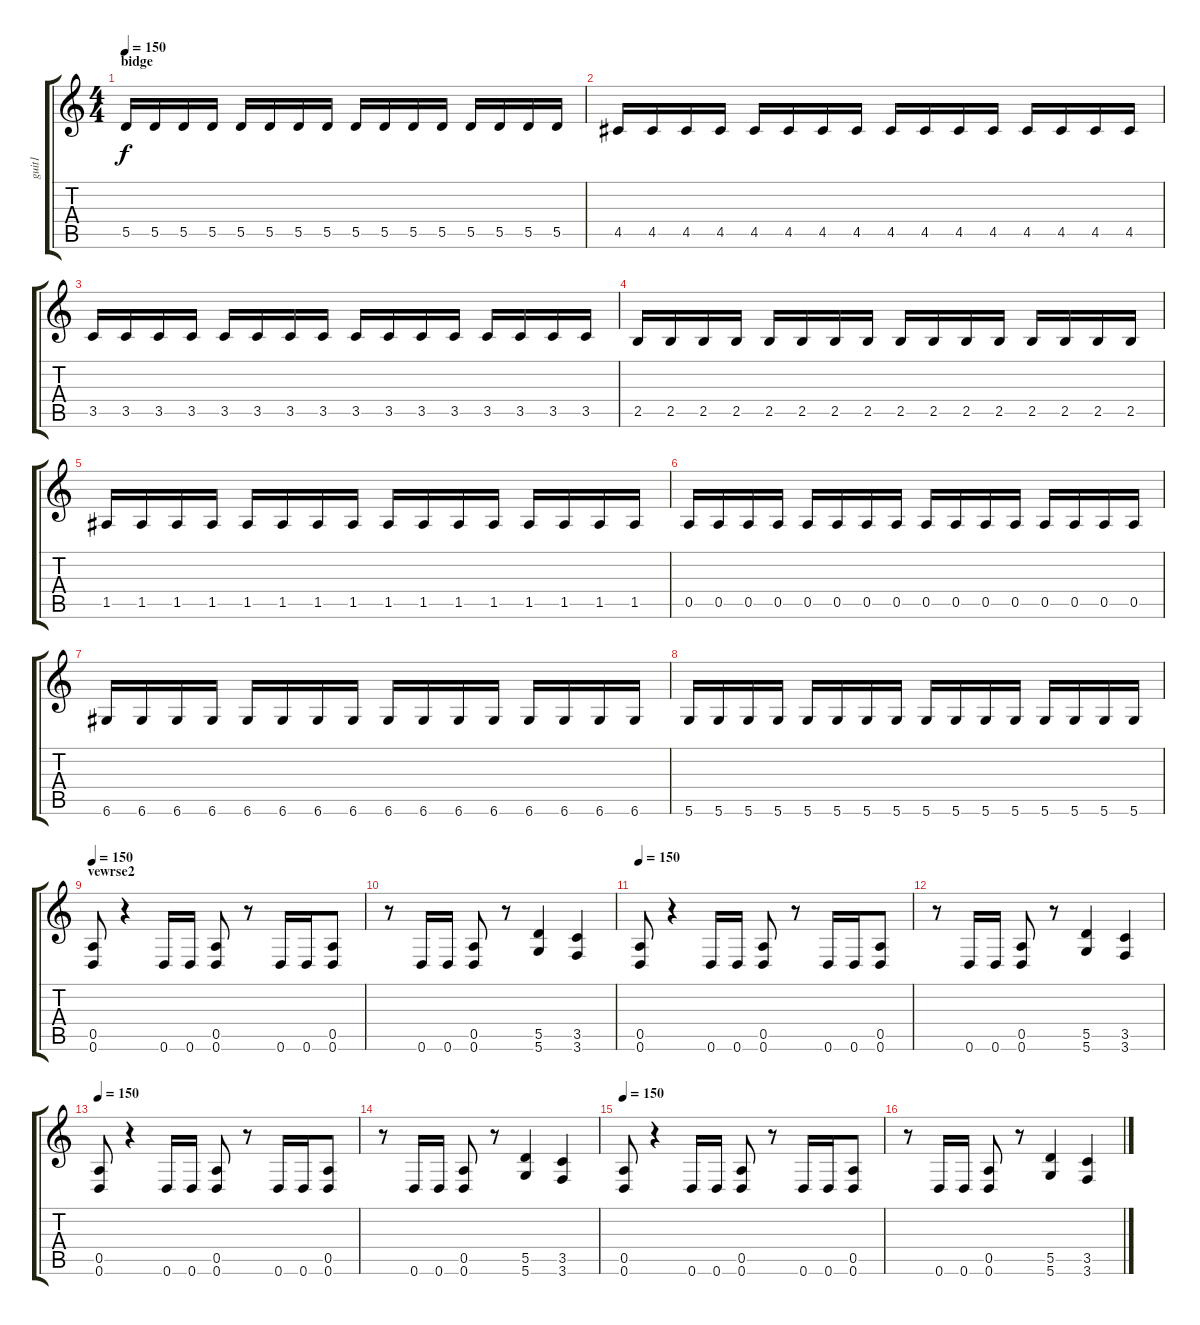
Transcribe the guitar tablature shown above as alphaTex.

\track ("guit1" "guit1") {instrument distortionguitar}
\staff {score tabs}
\tuning (E4 B3 G3 D3 A2 D2) {hide}
\ts (4 4)
\section ("" "bidge")
\tempo 150
\clef g2
\ks c
5.5.16{dy f} 5.5.16 5.5.16 5.5.16 5.5.16 5.5.16 5.5.16 5.5.16 5.5.16 5.5.16 5.5.16 5.5.16 5.5.16 5.5.16 5.5.16 5.5.16 |
4.5.16 4.5.16 4.5.16 4.5.16 4.5.16 4.5.16 4.5.16 4.5.16 4.5.16 4.5.16 4.5.16 4.5.16 4.5.16 4.5.16 4.5.16 4.5.16 |
3.5.16 3.5.16 3.5.16 3.5.16 3.5.16 3.5.16 3.5.16 3.5.16 3.5.16 3.5.16 3.5.16 3.5.16 3.5.16 3.5.16 3.5.16 3.5.16 |
2.5.16 2.5.16 2.5.16 2.5.16 2.5.16 2.5.16 2.5.16 2.5.16 2.5.16 2.5.16 2.5.16 2.5.16 2.5.16 2.5.16 2.5.16 2.5.16 |
1.5.16 1.5.16 1.5.16 1.5.16 1.5.16 1.5.16 1.5.16 1.5.16 1.5.16 1.5.16 1.5.16 1.5.16 1.5.16 1.5.16 1.5.16 1.5.16 |
0.5.16 0.5.16 0.5.16 0.5.16 0.5.16 0.5.16 0.5.16 0.5.16 0.5.16 0.5.16 0.5.16 0.5.16 0.5.16 0.5.16 0.5.16 0.5.16 |
6.6.16 6.6.16 6.6.16 6.6.16 6.6.16 6.6.16 6.6.16 6.6.16 6.6.16 6.6.16 6.6.16 6.6.16 6.6.16 6.6.16 6.6.16 6.6.16 |
5.6.16 5.6.16 5.6.16 5.6.16 5.6.16 5.6.16 5.6.16 5.6.16 5.6.16 5.6.16 5.6.16 5.6.16 5.6.16 5.6.16 5.6.16 5.6.16 |
\section ("" "vewrse2")
\tempo 150
(0.5 0.6).8 r.4 0.6.16 0.6.16 (0.5 0.6).8 r.8 0.6.16 0.6.16 (0.5 0.6).8 |
r.8 0.6.16 0.6.16 (0.5 0.6).8 r.8 (5.5 5.6).4 (3.5 3.6).4 |
\tempo 150
(0.5 0.6).8 r.4 0.6.16 0.6.16 (0.5 0.6).8 r.8 0.6.16 0.6.16 (0.5 0.6).8 |
r.8 0.6.16 0.6.16 (0.5 0.6).8 r.8 (5.5 5.6).4 (3.5 3.6).4 |
\tempo 150
(0.5 0.6).8 r.4 0.6.16 0.6.16 (0.5 0.6).8 r.8 0.6.16 0.6.16 (0.5 0.6).8 |
r.8 0.6.16 0.6.16 (0.5 0.6).8 r.8 (5.5 5.6).4 (3.5 3.6).4 |
\tempo 150
(0.5 0.6).8 r.4 0.6.16 0.6.16 (0.5 0.6).8 r.8 0.6.16 0.6.16 (0.5 0.6).8 |
r.8 0.6.16 0.6.16 (0.5 0.6).8 r.8 (5.5 5.6).4 (3.5 3.6).4
